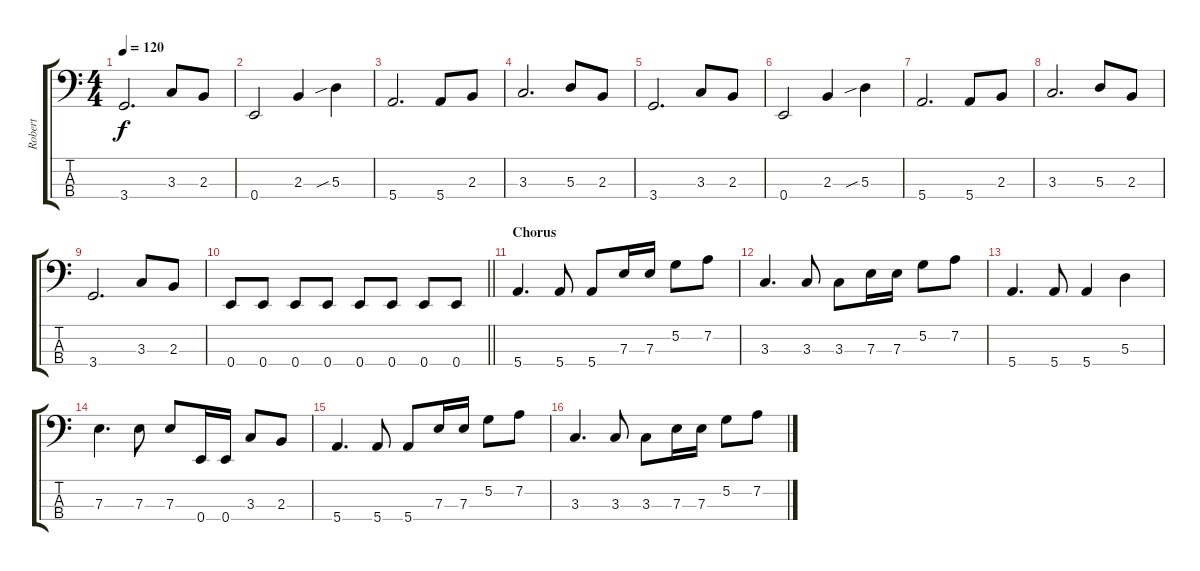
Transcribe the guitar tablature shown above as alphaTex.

\track ("Robert" "Robert") {instrument electricbassfinger}
\staff {score tabs}
\tuning (G2 D2 A1 E1) {hide}
\ts (4 4)
\tempo 120
\clef f4
\ks c
3.4.2{d dy f} 3.3.8 2.3.8 |
0.4.2 2.3.4 5.3{sib}.4 |
5.4.2{d} 5.4.8 2.3.8 |
3.3.2{d} 5.3.8 2.3.8 |
3.4.2{d} 3.3.8 2.3.8 |
0.4.2 2.3.4 5.3{sib}.4 |
5.4.2{d} 5.4.8 2.3.8 |
3.3.2{d} 5.3.8 2.3.8 |
3.4.2{d} 3.3.8 2.3.8 |
\barLineRight lightlight
0.4.8 0.4.8 0.4.8 0.4.8 0.4.8 0.4.8 0.4.8 0.4.8 |
\section ("" "Chorus")
5.4.4{d} 5.4.8 5.4.8 7.3.16 7.3.16 5.2.8 7.2.8 |
3.3.4{d} 3.3.8 3.3.8 7.3.16 7.3.16 5.2.8 7.2.8 |
5.4.4{d} 5.4.8 5.4.4 5.3.4 |
7.3.4{d} 7.3.8 7.3.8 0.4.16 0.4.16 3.3.8 2.3.8 |
5.4.4{d} 5.4.8 5.4.8 7.3.16 7.3.16 5.2.8 7.2.8 |
3.3.4{d} 3.3.8 3.3.8 7.3.16 7.3.16 5.2.8 7.2.8
